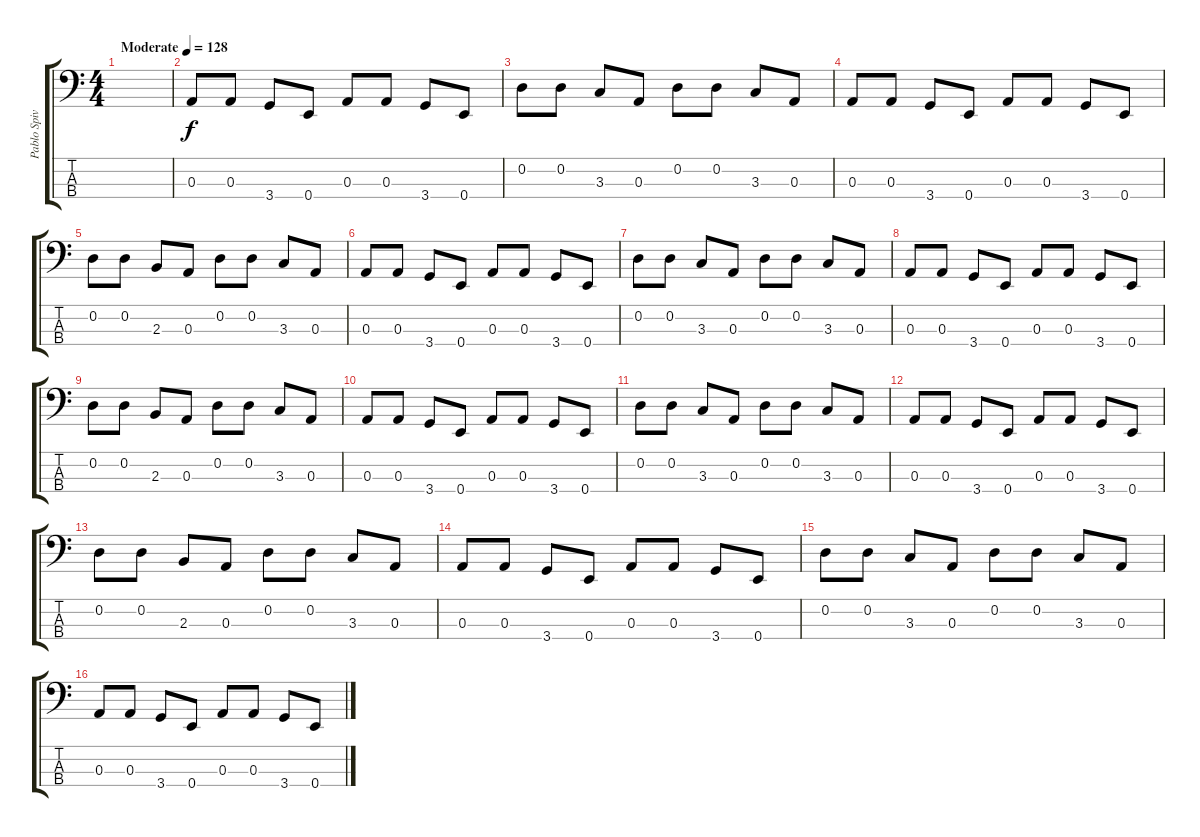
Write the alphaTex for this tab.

\track ("Pablo Spivak (Bajo)" "Pablo Spiv") {instrument electricbassfinger}
\staff {score tabs}
\tuning (G2 D2 A1 E1) {hide}
\ts (4 4)
\tempo (128 "Moderate")
\clef f4
\ks c
|
0.3.8 0.3.8 3.4.8 0.4.8 0.3.8 0.3.8 3.4.8 0.4.8 |
0.2.8 0.2.8 3.3.8 0.3.8 0.2.8 0.2.8 3.3.8 0.3.8 |
0.3.8 0.3.8 3.4.8 0.4.8 0.3.8 0.3.8 3.4.8 0.4.8 |
0.2.8 0.2.8 2.3.8 0.3.8 0.2.8 0.2.8 3.3.8 0.3.8 |
0.3.8 0.3.8 3.4.8 0.4.8 0.3.8 0.3.8 3.4.8 0.4.8 |
0.2.8 0.2.8 3.3.8 0.3.8 0.2.8 0.2.8 3.3.8 0.3.8 |
0.3.8 0.3.8 3.4.8 0.4.8 0.3.8 0.3.8 3.4.8 0.4.8 |
0.2.8 0.2.8 2.3.8 0.3.8 0.2.8 0.2.8 3.3.8 0.3.8 |
0.3.8 0.3.8 3.4.8 0.4.8 0.3.8 0.3.8 3.4.8 0.4.8 |
0.2.8 0.2.8 3.3.8 0.3.8 0.2.8 0.2.8 3.3.8 0.3.8 |
0.3.8 0.3.8 3.4.8 0.4.8 0.3.8 0.3.8 3.4.8 0.4.8 |
0.2.8 0.2.8 2.3.8 0.3.8 0.2.8 0.2.8 3.3.8 0.3.8 |
0.3.8 0.3.8 3.4.8 0.4.8 0.3.8 0.3.8 3.4.8 0.4.8 |
0.2.8 0.2.8 3.3.8 0.3.8 0.2.8 0.2.8 3.3.8 0.3.8 |
0.3.8 0.3.8 3.4.8 0.4.8 0.3.8 0.3.8 3.4.8 0.4.8
